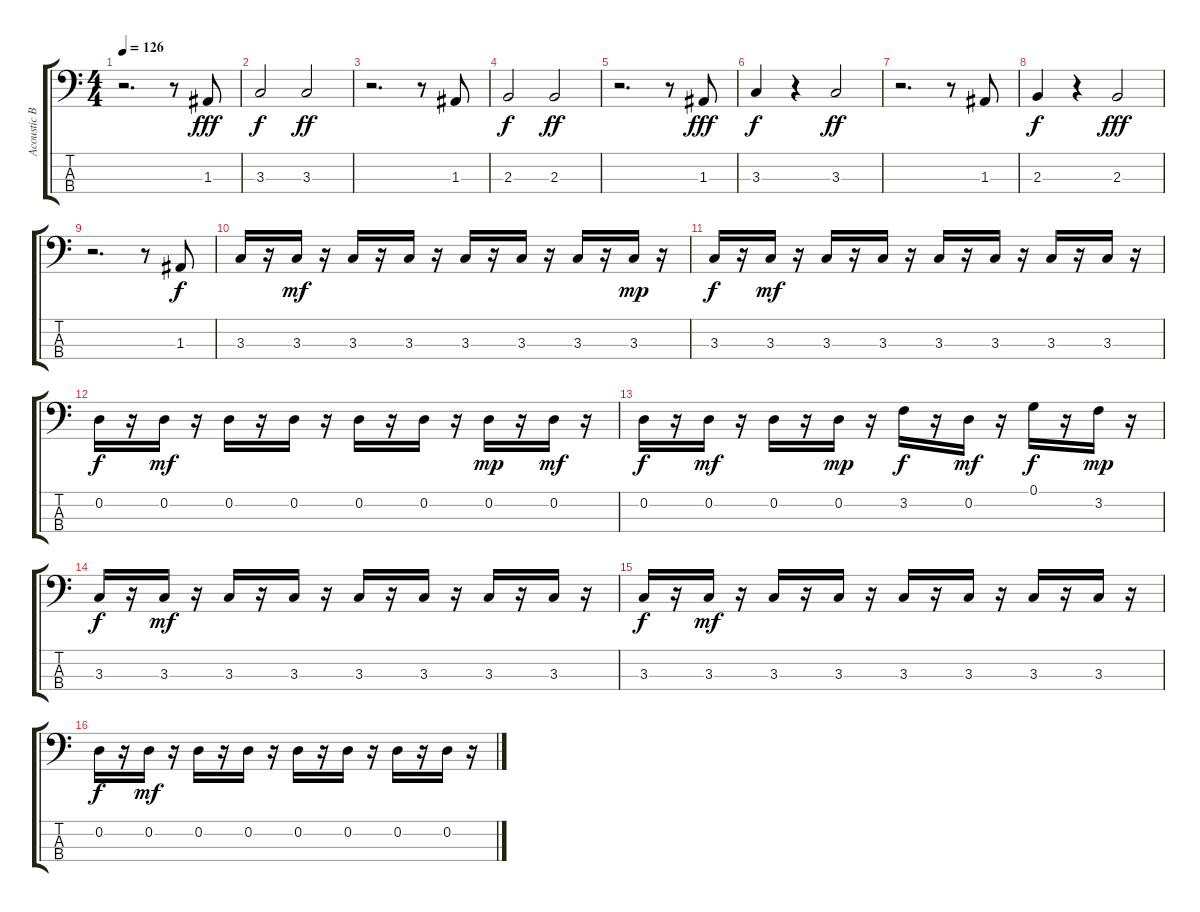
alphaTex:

\track ("Acoustic Bass" "Acoustic B") {instrument acousticbass}
\staff {score tabs}
\tuning (G2 D2 A1 E1) {hide}
\ts (4 4)
\tempo 126
\clef f4
\ks c
r.2{d dy fff} r.8 1.3.8 |
3.3.2{dy f} 3.3.2{dy ff} |
r.2{d} r.8 1.3.8 |
2.3.2{dy f} 2.3.2{dy ff} |
r.2{d} r.8 1.3.8{dy fff} |
3.3.4{dy f} r.4 3.3.2{dy ff} |
r.2{d} r.8 1.3.8 |
2.3.4{dy f} r.4 2.3.2{dy fff} |
r.2{d} r.8 1.3.8{dy f} |
3.3.16 r.16 3.3.16{dy mf} r.16 3.3.16 r.16 3.3.16 r.16 3.3.16 r.16 3.3.16 r.16 3.3.16 r.16 3.3.16{dy mp} r.16 |
3.3.16{dy f} r.16 3.3.16{dy mf} r.16 3.3.16 r.16 3.3.16 r.16 3.3.16 r.16 3.3.16 r.16 3.3.16 r.16 3.3.16 r.16 |
0.2.16{dy f} r.16 0.2.16{dy mf} r.16 0.2.16 r.16 0.2.16 r.16 0.2.16 r.16 0.2.16 r.16 0.2.16{dy mp} r.16 0.2.16{dy mf} r.16 |
0.2.16{dy f} r.16 0.2.16{dy mf} r.16 0.2.16 r.16 0.2.16{dy mp} r.16 3.2.16{dy f} r.16 0.2.16{dy mf} r.16 0.1.16{dy f} r.16 3.2.16{dy mp} r.16 |
3.3.16{dy f} r.16 3.3.16{dy mf} r.16 3.3.16 r.16 3.3.16 r.16 3.3.16 r.16 3.3.16 r.16 3.3.16 r.16 3.3.16 r.16 |
3.3.16{dy f} r.16 3.3.16{dy mf} r.16 3.3.16 r.16 3.3.16 r.16 3.3.16 r.16 3.3.16 r.16 3.3.16 r.16 3.3.16 r.16 |
0.2.16{dy f} r.16 0.2.16{dy mf} r.16 0.2.16 r.16 0.2.16 r.16 0.2.16 r.16 0.2.16 r.16 0.2.16 r.16 0.2.16 r.16
